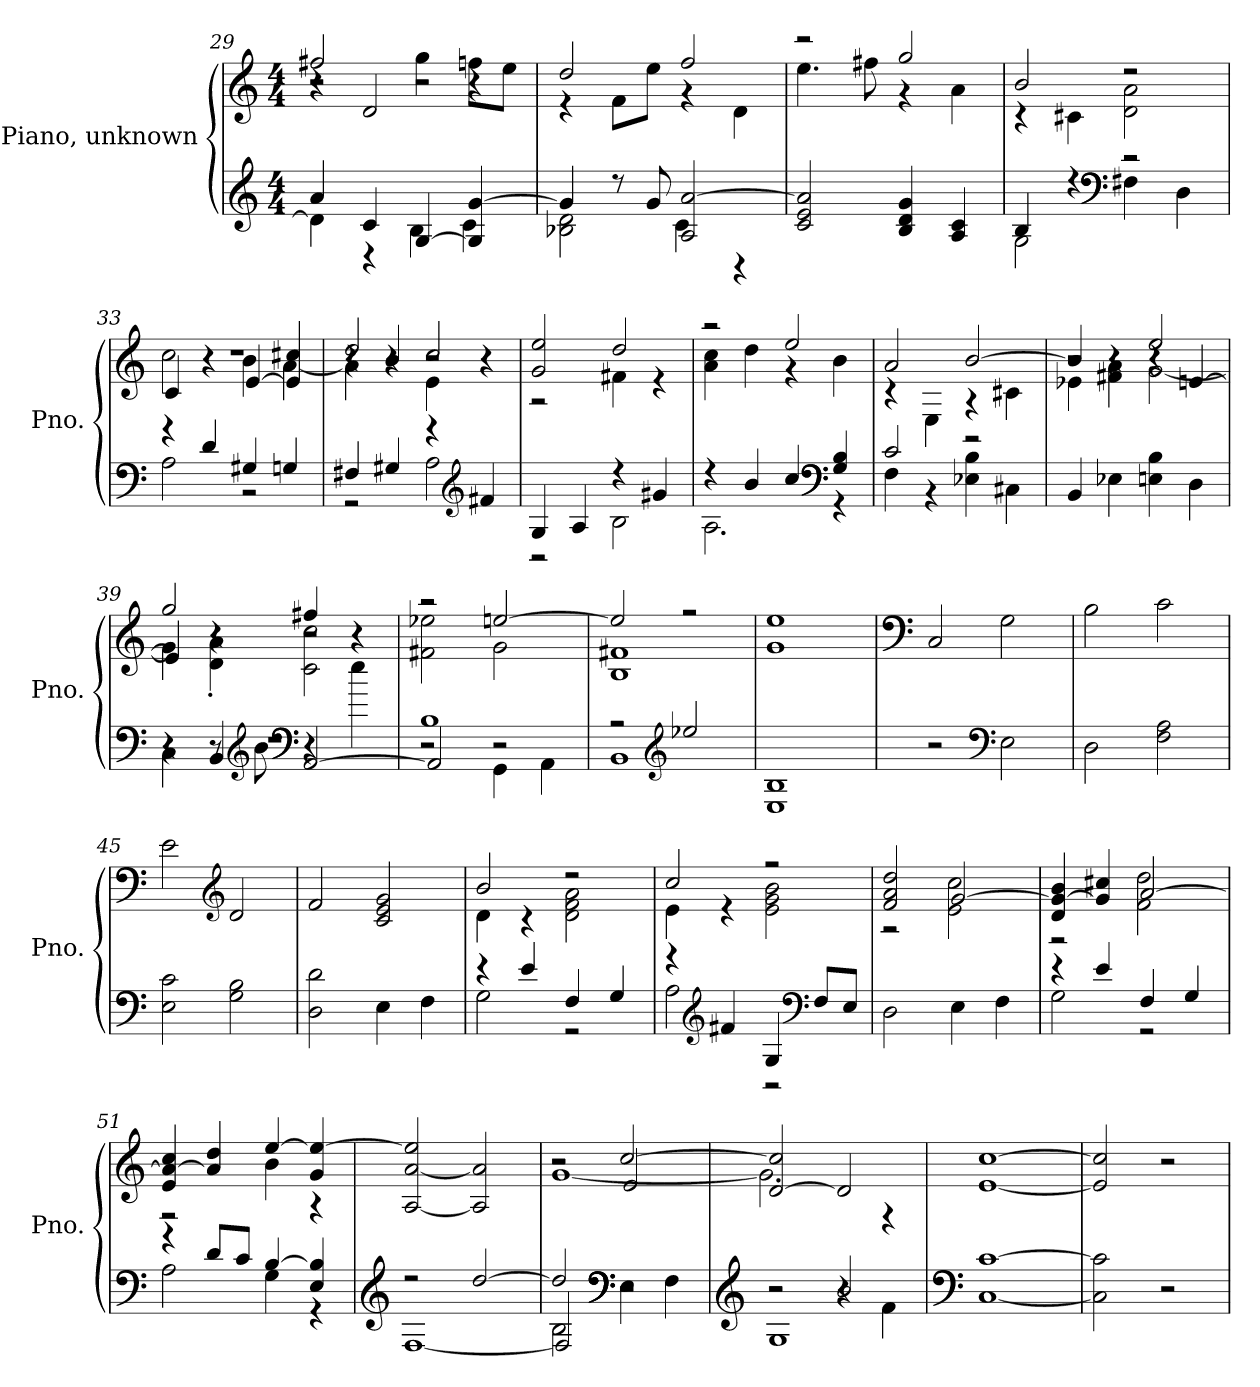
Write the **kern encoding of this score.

**kern	**kern
*part1	*part1
*staff2	*staff1
*I"Piano, unknown	*
*I'Pno.	*
*clefG2	*clefG2
*k[]	*k[]
*M4/4	*M4/4
=29	=29
*^	*^
*	*	*	*^
4a/	4d\]	2ff#X/	2r	4r
4c/	4r	.	.	2d/
[4G/	4B\	2r	4gg\	.
4G/] [4g/	4c\	.	8ffn\L	4r
.	.	.	8ee\J	.
*	*	*	*v	*v
!!LO:LB:g=z
=30	=30	=30	=30
4g/]	2B-X\ 2d\	2dd/	4r
8r	.	.	8f\L
8g/	.	.	8ee\J
2A/ [2a/	4c\	2ff/	4r
.	4r	.	4d\
*v	*v	*	*
=31	=31	=31
2c/ 2e/ 2a/]	2r	4.ee\
.	.	8ff#X\
4B/ 4d/ 4g/	2gg/	4r
4A/ 4c/	.	4a\
=32	=32	=32
*^	*	*
4B/	2G\	2b/	4r
4r	.	.	4c#X\
*clefF4	*	*	*
2r	4F#X\	2r	2d\ 2a\
.	4D\	.	.
=33	=33	=33	=33
*	*	*	*^
4r	2A\	1r	2cc\	4c/
4d/	.	.	.	4r
4G#X/	2r	.	4b\	[4e/
4Gn/	.	.	[4a\	4e/] 4cc#X/
=34	=34	=34	=34	=34
4F#X/	2r	2dd/	4a\]	4r
4G#X/	.	.	4r	4b/
4r	2A\	2r	4e\	2cc/
*clefG2	*	*	*	*
4f#X/	.	.	4r	.
*	*	*	*v	*v
=35	=35	=35	=35
4G/	2r	2g/ 2ee/	2r
4A/	.	.	.
4r	2B\	2dd/	4f#X\
4g#X/	.	.	4r
!!LO:LB:g=z	!!
=36	=36	=36	=36
4r	2.A\	2r	4a\ 4cc\
4b/	.	.	4dd\
4cc/	.	2ee/	4r
*clefF4	*	*	*
4G/ 4B/	4r	.	4b\
=37	=37	=37	=37
2c/	4F\	2a/	4r
.	4r	.	4E\
2r	4E-X\ 4B\	[2b/	4r
.	4C#X\	.	4c#X\
*v	*v	*	*
=38	=38	=38
*	*	*^
4BB/	4b/]	4e-X\	2r
4E-X\	4r	4f#X\ 4a\	.
4En\ 4B\	2ee/	[2g\	4r
4D\	.	.	[4en/
=39	=39	=39	=39
*^	*	*	*
*	*^	*	*	*
1r	4C\	4r	2gg/	4g\]	4e/]
.	8r	4BB/	.	4d\' 4a\'	4r
*clefG2	*	*	*	*	*
.	8b\	.	.	.	.
*clefF4	*	*	*	*	*
.	4r	[2AA/	4ff#X/	2c\ 2cc\	2r
.	4ee\	.	4r	.	.
*	*	*	*	*v	*v
=40	=40	=40	=40	=40
1B	2r	2AA/]	2r	2f#X\ 2ee-X\
.	4GG\	2r	[2een/	2g\
.	4AA\	.	.	.
*	*v	*v	*	*
=41	=41	=41	=41
2r	1BB	2ee/]	1B 1f#X
*clefG2	*	*	*
2ee-X/	.	2r	.
*v	*v	*	*
*	*v	*v
=42	=42
1E 1B	1g 1ee
!!LO:PB:g=z
=43	=43
*	*clefF4
2r	2C/
*clefF4	*
2E\	2G\
=44	=44
2D\	2B\
2F\ 2A\	2c\
=45	=45
2E\ 2c\	2e\
*	*clefG2
2G\ 2B\	2d/
=46	=46
2D\ 2d\	2f/
4E\	2c/ 2e/ 2g/
4F\	.
=47	=47
*^	*^
4r	2G\	2b/	4d\
4e/	.	.	4r
4F/	2r	2r	2d\ 2f\ 2a\
4G/	.	.	.
=48	=48	=48	=48
4r	2A\	2cc/	4e\
*clefG2	*	*	*
4f#X/	.	.	4r
4G/	2r	2r	2e\ 2g\ 2b\
*clefF4	*	*	*
8F/L	.	.	.
8E/J	.	.	.
*v	*v	*	*
=49	=49	=49
2D\	2f/ 2a/ 2dd/	2r
4E\	[2g/	2e\ 2cc\
4F\	.	.
=50	=50	=50
*^	*	*
4r	2G\	4d/ 4g/_ 4b/	2r
4e/	.	4g/] 4cc#X/	.
4F/	2r	[2a/	2f\ 2dd\
4G/	.	.	.
!!LO:LB:g=z	!!
=51	=51	=51	=51
4r	2A\	4e/ 4a/_ 4cc/	2r
8d/L	.	4a/] 4dd/	.
8c/J	.	.	.
[4B/	4G\	[4ee/	4b\
4E/ 4B/]	4r	4g/ 4ee/_	4r
*	*	*v	*v
=52	=52	=52
*clefG2	*	*
2r	[1F	[2A/ [2a/ 2ee/]
[2dd/	.	2A/] 2a/]
=53	=53	=53
*	*^	*^
*	*	*	*	*^
2dd/]	2B\	2F/]	2r	[1g	2r
*clefF4	*	*	*	*	*
2r	4E\	2r	[2cc/	.	2e/
.	4F\	.	.	.	.
*	*	*	*v	*v	*v
=54	=54	=54	=54
*clefG2	*	*	*
*	*	*	*^
2r	2r	1G	[2d/ 2cc/]	2.g\]
2b/	4r	.	2d/]	.
.	4f\	.	.	4r
*v	*v	*v	*	*
*	*v	*v
=55	=55
*clefF4	*
[1C [1c	[1e [1cc
=56	=56
2C\] 2c\]	2e/] 2cc/]
2r	2r
=	=
*-	*-
